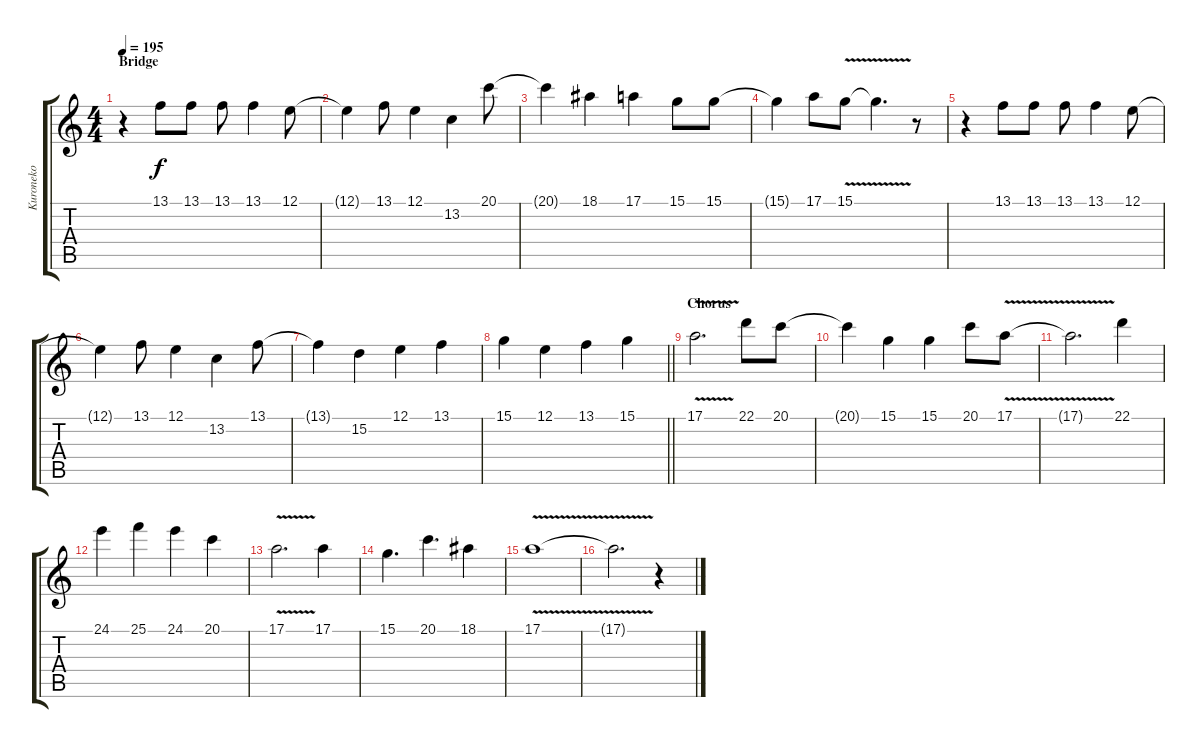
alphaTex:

\track ("Kuroneko" "Kuroneko") {instrument recorder}
\staff {score tabs}
\tuning (E4 B3 G3 D3 A2 E2) {hide}
\ts (4 4)
\section ("" "Bridge")
\tempo 195
\clef g2
\ks c
r.4{dy f} 13.1.8 13.1.8 13.1.8 13.1.4 12.1.8 |
12.1{t}.4 13.1.8 12.1.4 13.2.4 20.1.8 |
20.1{t}.4 18.1.4 17.1.4 15.1.8 15.1.8 |
15.1{t}.4 17.1.8 15.1{v}.8 15.1{v t}.4{d} r.8 |
r.4 13.1.8 13.1.8 13.1.8 13.1.4 12.1.8 |
12.1{t}.4 13.1.8 12.1.4 13.2.4 13.1.8 |
13.1{t}.4 15.2.4 12.1.4 13.1.4 |
\barLineRight lightlight
15.1.4 12.1.4 13.1.4 15.1.4 |
\section ("" "Chorus")
17.1{v}.2{d} 22.1.8 20.1.8 |
20.1{t}.4 15.1.4 15.1.4 20.1.8 17.1{v}.8 |
17.1{v t}.2{d} 22.1.4 |
24.1.4 25.1.4 24.1.4 20.1.4 |
17.1{v}.2{d} 17.1.4 |
15.1.4{d} 20.1.4{d} 18.1.4 |
17.1{v}.1 |
17.1{t}.2{d} r.4
